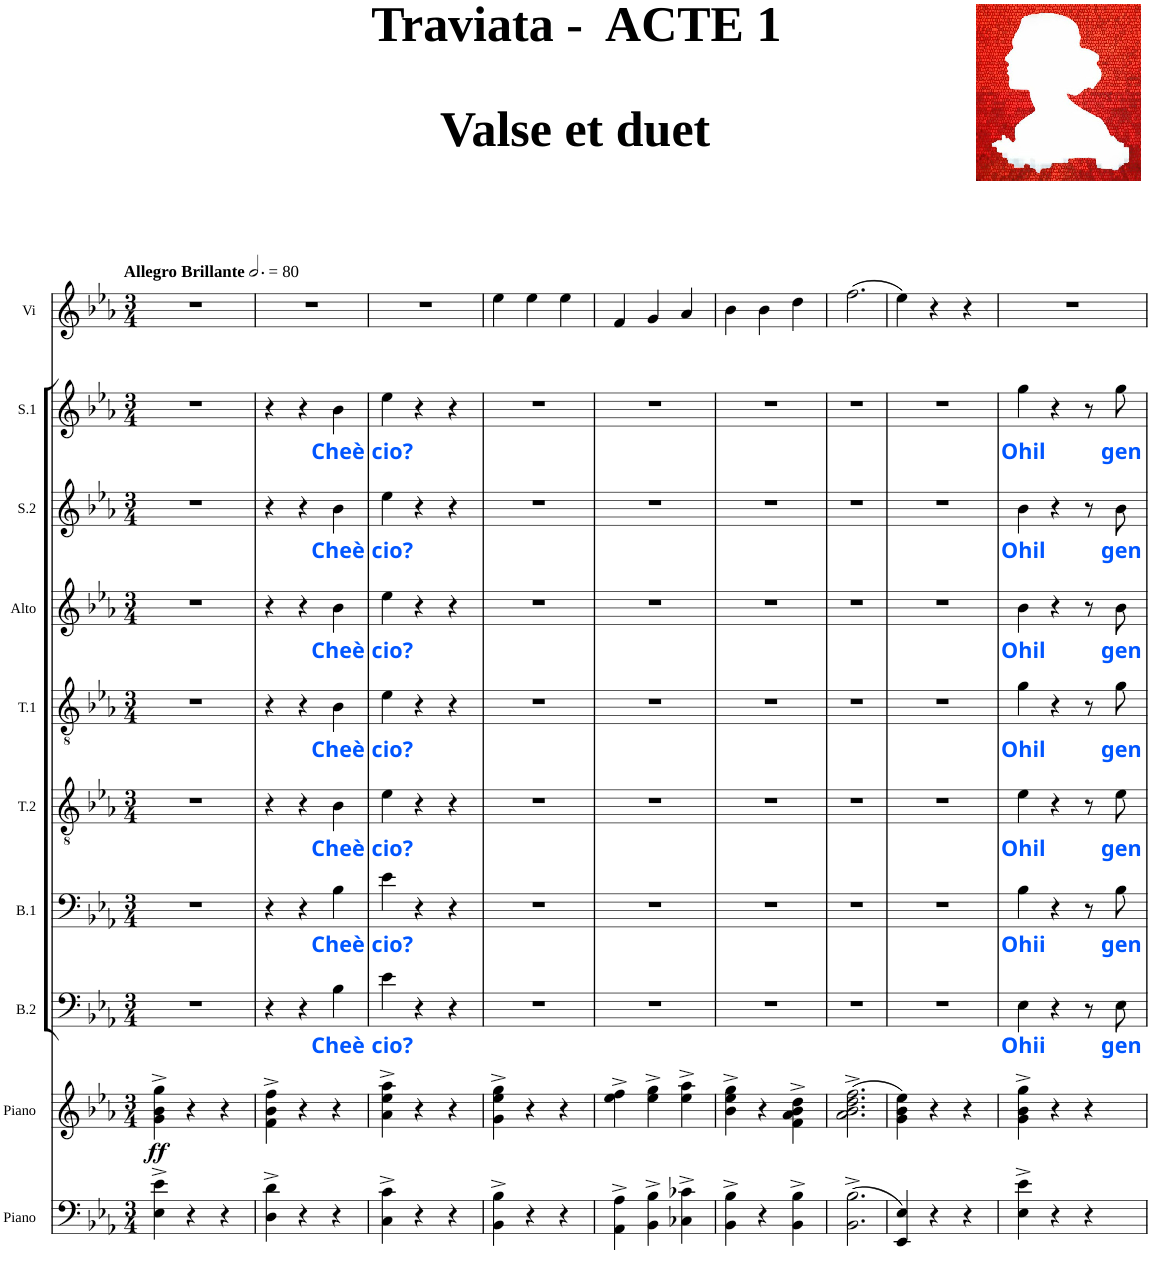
**kern	**kern	**dynam	**kern	**text	**kern	**text	**kern	**text	**kern	**text	**kern	**text	**kern	**text	**kern	**text	**kern
*part10	*part9	*part9	*part8	*part8	*part7	*part7	*part6	*part6	*part5	*part5	*part4	*part4	*part3	*part3	*part2	*part2	*part1
*staff10	*staff9	*staff9	*staff8	*staff8	*staff7	*staff7	*staff6	*staff6	*staff5	*staff5	*staff4	*staff4	*staff3	*staff3	*staff2	*staff2	*staff1
*I"Piano	*I"Piano	*	*I"B.2	*	*I"B.1	*	*I"T.2	*	*I"T.1	*	*I"Alto	*	*I"S.2	*	*I"S.1	*	*I"Vi
*I'Pno	*I'Pno	*	*I'B.2	*	*I'B.1	*	*I'T.2	*	*I'T.1	*	*I'A.	*	*I'S.2	*	*I'S.1	*	*I'Vi
*clefF4	*clefG2	*	*clefF4	*	*clefF4	*	*clefGv2	*	*clefGv2	*	*clefG2	*	*clefG2	*	*clefG2	*	*clefG2
*k[b-e-a-]	*k[b-e-a-]	*	*k[b-e-a-]	*	*k[b-e-a-]	*	*k[b-e-a-]	*	*k[b-e-a-]	*	*k[b-e-a-]	*	*k[b-e-a-]	*	*k[b-e-a-]	*	*k[b-e-a-]
*E-:	*E-:	*	*E-:	*	*E-:	*	*E-:	*	*E-:	*	*E-:	*	*E-:	*	*E-:	*	*E-:
*M3/4	*M3/4	*	*M3/4	*	*M3/4	*	*M3/4	*	*M3/4	*	*M3/4	*	*M3/4	*	*M3/4	*	*M3/4
*MM240	*MM240	*	*MM240	*	*MM240	*	*MM240	*	*MM240	*	*MM240	*	*MM240	*	*MM240	*	*MM240
=1	=1	=1	=1	=1	=1	=1	=1	=1	=1	=1	=1	=1	=1	=1	=1	=1	=1
!	!	!	!	!	!	!	!	!	!	!	!	!	!	!	!	!	!LO:TX:a:B:t=Allegro Brillante
!	!	!LO:DY:b	!	!	!	!	!	!	!	!	!	!	!	!	!	!	!
4E-\^ 4e-\^	4g\^ 4b-\^ 4gg\^	ff	2.r	.	2.r	.	2.r	.	2.r	.	2.r	.	2.r	.	2.r	.	2.r
4r	4r	.	.	.	.	.	.	.	.	.	.	.	.	.	.	.	.
4r	4r	.	.	.	.	.	.	.	.	.	.	.	.	.	.	.	.
=2	=2	=2	=2	=2	=2	=2	=2	=2	=2	=2	=2	=2	=2	=2	=2	=2	=2
4D\^ 4d\^	4f\^ 4b-\^ 4ff\^	.	4r	.	4r	.	4r	.	4r	.	4r	.	4r	.	4r	.	2.r
4r	4r	.	4r	.	4r	.	4r	.	4r	.	4r	.	4r	.	4r	.	.
!	!	!	!	!LO:LY:b:color=#0055FF	!	!LO:LY:b:color=#0055FF	!	!LO:LY:b:color=#0055FF	!	!LO:LY:b:color=#0055FF	!	!LO:LY:b:color=#0055FF	!	!LO:LY:b:color=#0055FF	!	!LO:LY:b:color=#0055FF	!
4r	4r	.	4B-\	Cheè	4B-\	Cheè	4B-\	Cheè	4B-\	Cheè	4b-\	Cheè	4b-\	Cheè	4b-\	Cheè	.
=3	=3	=3	=3	=3	=3	=3	=3	=3	=3	=3	=3	=3	=3	=3	=3	=3	=3
!	!	!	!	!LO:LY:b:color=#0055FF	!	!LO:LY:b:color=#0055FF	!	!LO:LY:b:color=#0055FF	!	!LO:LY:b:color=#0055FF	!	!LO:LY:b:color=#0055FF	!	!LO:LY:b:color=#0055FF	!	!LO:LY:b:color=#0055FF	!
4C\^ 4c\^	4a-\^ 4ee-\^ 4aa-\^	.	4e-\	cio?	4e-\	cio?	4e-\	cio?	4e-\	cio?	4ee-\	cio?	4ee-\	cio?	4ee-\	cio?	2.r
4r	4r	.	4r	.	4r	.	4r	.	4r	.	4r	.	4r	.	4r	.	.
4r	4r	.	4r	.	4r	.	4r	.	4r	.	4r	.	4r	.	4r	.	.
=4	=4	=4	=4	=4	=4	=4	=4	=4	=4	=4	=4	=4	=4	=4	=4	=4	=4
4BB-\^ 4B-\^	4g\^ 4ee-\^ 4gg\^	.	2.r	.	2.r	.	2.r	.	2.r	.	2.r	.	2.r	.	2.r	.	4ee-\
4r	4r	.	.	.	.	.	.	.	.	.	.	.	.	.	.	.	4ee-\
4r	4r	.	.	.	.	.	.	.	.	.	.	.	.	.	.	.	4ee-\
=5	=5	=5	=5	=5	=5	=5	=5	=5	=5	=5	=5	=5	=5	=5	=5	=5	=5
4AA-\^ 4A-\^	4ee-\^ 4ff\^	.	2.r	.	2.r	.	2.r	.	2.r	.	2.r	.	2.r	.	2.r	.	4f/
4BB-\^ 4B-\^	4ee-\^ 4gg\^	.	.	.	.	.	.	.	.	.	.	.	.	.	.	.	4g/
4C-X\^ 4c-X\^	4ee-\^ 4aa-\^	.	.	.	.	.	.	.	.	.	.	.	.	.	.	.	4a-/
=6	=6	=6	=6	=6	=6	=6	=6	=6	=6	=6	=6	=6	=6	=6	=6	=6	=6
4BB-\^ 4B-\^	4b-\^ 4ee-\^ 4gg\^	.	2.r	.	2.r	.	2.r	.	2.r	.	2.r	.	2.r	.	2.r	.	4b-\
4r	4r	.	.	.	.	.	.	.	.	.	.	.	.	.	.	.	4b-\
4BB-\^ 4B-\^	4f\^ 4a-\^ 4b-\^ 4dd\^	.	.	.	.	.	.	.	.	.	.	.	.	.	.	.	4dd\
=7	=7	=7	=7	=7	=7	=7	=7	=7	=7	=7	=7	=7	=7	=7	=7	=7	=7
(2.BB-\^ 2.B-\^	(2.a-\^ 2.b-\^ 2.dd\^ 2.ff\^	.	2.r	.	2.r	.	2.r	.	2.r	.	2.r	.	2.r	.	2.r	.	(2.ff\
=8	=8	=8	=8	=8	=8	=8	=8	=8	=8	=8	=8	=8	=8	=8	=8	=8	=8
4EE-/ 4E-/)	4g\ 4b-\ 4ee-\)	.	2.r	.	2.r	.	2.r	.	2.r	.	2.r	.	2.r	.	2.r	.	4ee-\)
4r	4r	.	.	.	.	.	.	.	.	.	.	.	.	.	.	.	4r
4r	4r	.	.	.	.	.	.	.	.	.	.	.	.	.	.	.	4r
=9	=9	=9	=9	=9	=9	=9	=9	=9	=9	=9	=9	=9	=9	=9	=9	=9	=9
!	!	!	!	!LO:LY:b:color=#0055FF	!	!LO:LY:b:color=#0055FF	!	!LO:LY:b:color=#0055FF	!	!LO:LY:b:color=#0055FF	!	!LO:LY:b:color=#0055FF	!	!LO:LY:b:color=#0055FF	!	!LO:LY:b:color=#0055FF	!
4E-\^ 4e-\^	4g\^ 4b-\^ 4gg\^	.	4E-\	Ohii	4B-\	Ohii	4e-\	Ohil	4g\	Ohil	4b-\	Ohil	4b-\	Ohil	4gg\	Ohil	2.r
4r	4r	.	4r	.	4r	.	4r	.	4r	.	4r	.	4r	.	4r	.	.
4r	4r	.	8r	.	8r	.	8r	.	8r	.	8r	.	8r	.	8r	.	.
!	!	!	!	!LO:LY:b:color=#0055FF	!	!LO:LY:b:color=#0055FF	!	!LO:LY:b:color=#0055FF	!	!LO:LY:b:color=#0055FF	!	!LO:LY:b:color=#0055FF	!	!LO:LY:b:color=#0055FF	!	!LO:LY:b:color=#0055FF	!
.	.	.	8E-\	gen	8B-\	gen	8e-\	gen	8g\	gen	8b-\	gen	8b-\	gen	8gg\	gen	.
=	=	=	=	=	=	=	=	=	=	=	=	=	=	=	=	=	=
*-	*-	*-	*-	*-	*-	*-	*-	*-	*-	*-	*-	*-	*-	*-	*-	*-	*-
